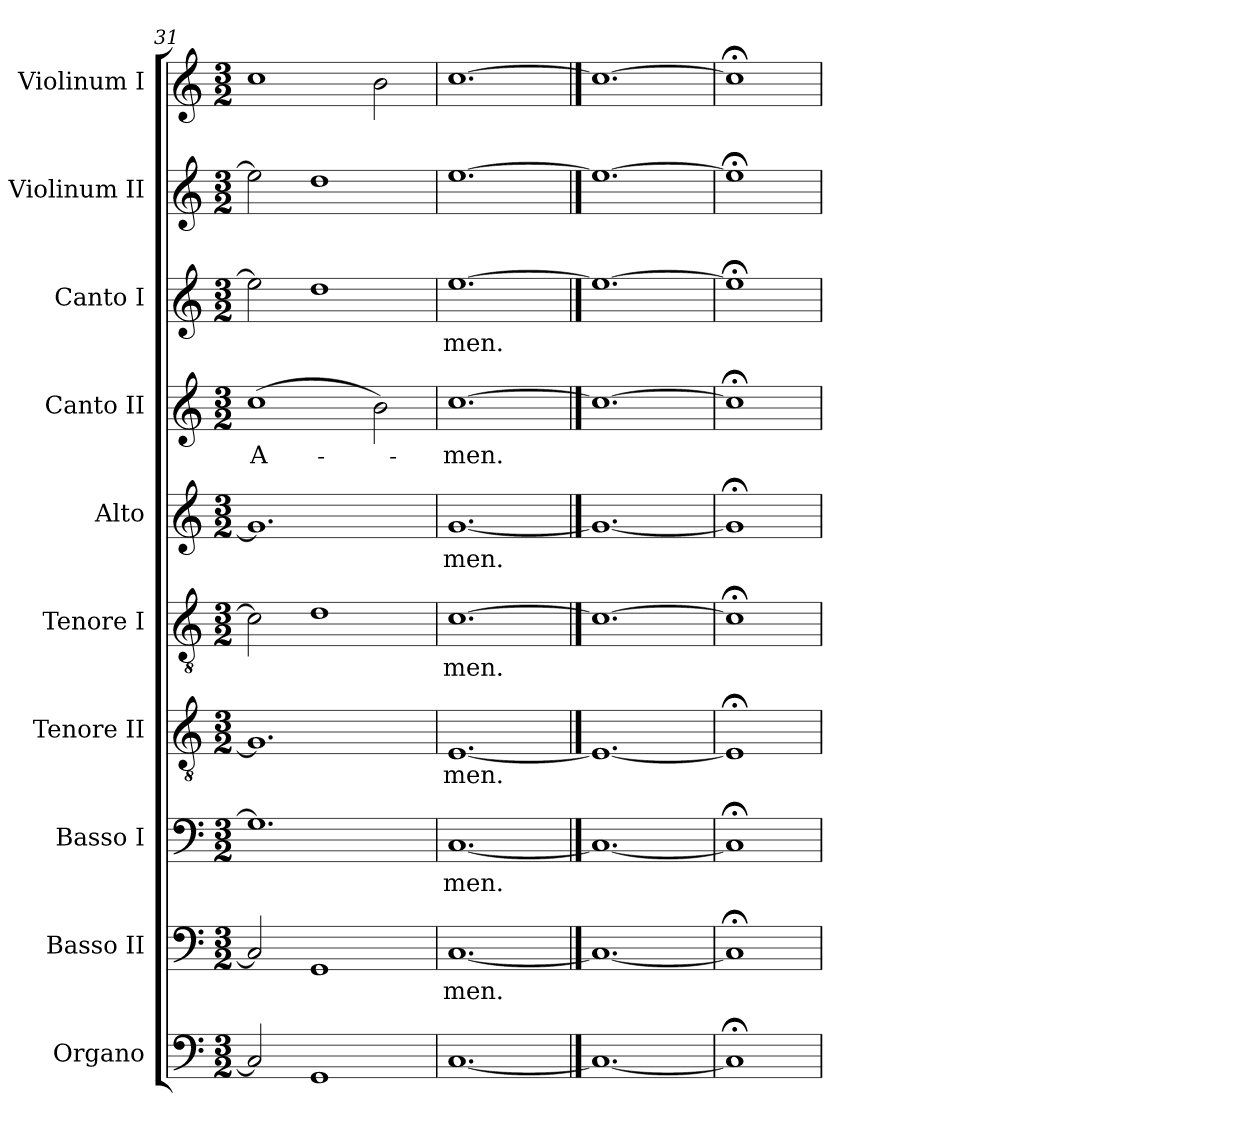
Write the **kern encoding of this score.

**kern	**kern	**text	**kern	**text	**kern	**text	**kern	**text	**kern	**text	**kern	**text	**kern	**text	**kern	**kern
*part10	*part9	*part9	*part8	*part8	*part7	*part7	*part6	*part6	*part5	*part5	*part4	*part4	*part3	*part3	*part2	*part1
*staff10	*staff9	*staff9	*staff8	*staff8	*staff7	*staff7	*staff6	*staff6	*staff5	*staff5	*staff4	*staff4	*staff3	*staff3	*staff2	*staff1
*I"Organo	*I"Basso II	*	*I"Basso I	*	*I"Tenore II	*	*I"Tenore I	*	*I"Alto	*	*I"Canto II	*	*I"Canto I	*	*I"Violinum II	*I"Violinum I
*I'O	*I'B II	*	*I'B I	*	*I'TII	*	*I'TI	*	*I'A	*	*I'C II	*	*I'C I	*	*I'V II	*I'V I
*clefF4	*clefF4	*	*clefF4	*	*clefGv2	*	*clefGv2	*	*clefG2	*	*clefG2	*	*clefG2	*	*clefG2	*clefG2
*k[]	*k[]	*	*k[]	*	*k[]	*	*k[]	*	*k[]	*	*k[]	*	*k[]	*	*k[]	*k[]
*C:	*C:	*	*C:	*	*C:	*	*C:	*	*C:	*	*C:	*	*C:	*	*C:	*C:
*M3/2	*M3/2	*	*M3/2	*	*M3/2	*	*M3/2	*	*M3/2	*	*M3/2	*	*M3/2	*	*M3/2	*M3/2
=31	=31	=31	=31	=31	=31	=31	=31	=31	=31	=31	=31	=31	=31	=31	=31	=31
!	!	!	!	!	!	!	!	!	!	!	!	!LO:LY:b	!	!	!	!
2C/]	2C/]	.	1.G]	.	1.G]	.	2c\]	.	1.g]	.	(>1cc	A-	2ee\]	.	2ee\]	1cc
1GG<	1GG	.	.	.	.	.	1d	.	.	.	.	.	1dd	.	1dd	.
.	.	.	.	.	.	.	.	.	.	.	2b\)	.	.	.	.	2b\
=32	=32	=32	=32	=32	=32	=32	=32	=32	=32	=32	=32	=32	=32	=32	=32	=32
!	!	!LO:LY:b	!	!LO:LY:b	!	!LO:LY:b	!	!LO:LY:b	!	!LO:LY:b	!	!LO:LY:b	!	!LO:LY:b	!	!
[1.C	[1.C	-men.	[1.C	-men.	[1.E	-men.	[1.c	-men.	[1.g	-men.	[1.cc	-men.	[1.ee	-men.	[1.ee	[1.cc
==33	==33	==33	==33	==33	==33	==33	==33	==33	==33	==33	==33	==33	==33	==33	==33	==33
1.C_	1.C_	.	1.C_	.	1.E_	.	1.c_	.	1.g_	.	1.cc_	.	1.ee_	.	1.ee_	1.cc_
=34	=34	=34	=34	=34	=34	=34	=34	=34	=34	=34	=34	=34	=34	=34	=34	=34
1C;]	1C;]	.	1C;]	.	1E;]	.	1c;<]	.	1g;]	.	1cc;<]	.	1ee;<]	.	1ee;<]	1cc;<]
=	=	=	=	=	=	=	=	=	=	=	=	=	=	=	=	=
*-	*-	*-	*-	*-	*-	*-	*-	*-	*-	*-	*-	*-	*-	*-	*-	*-
